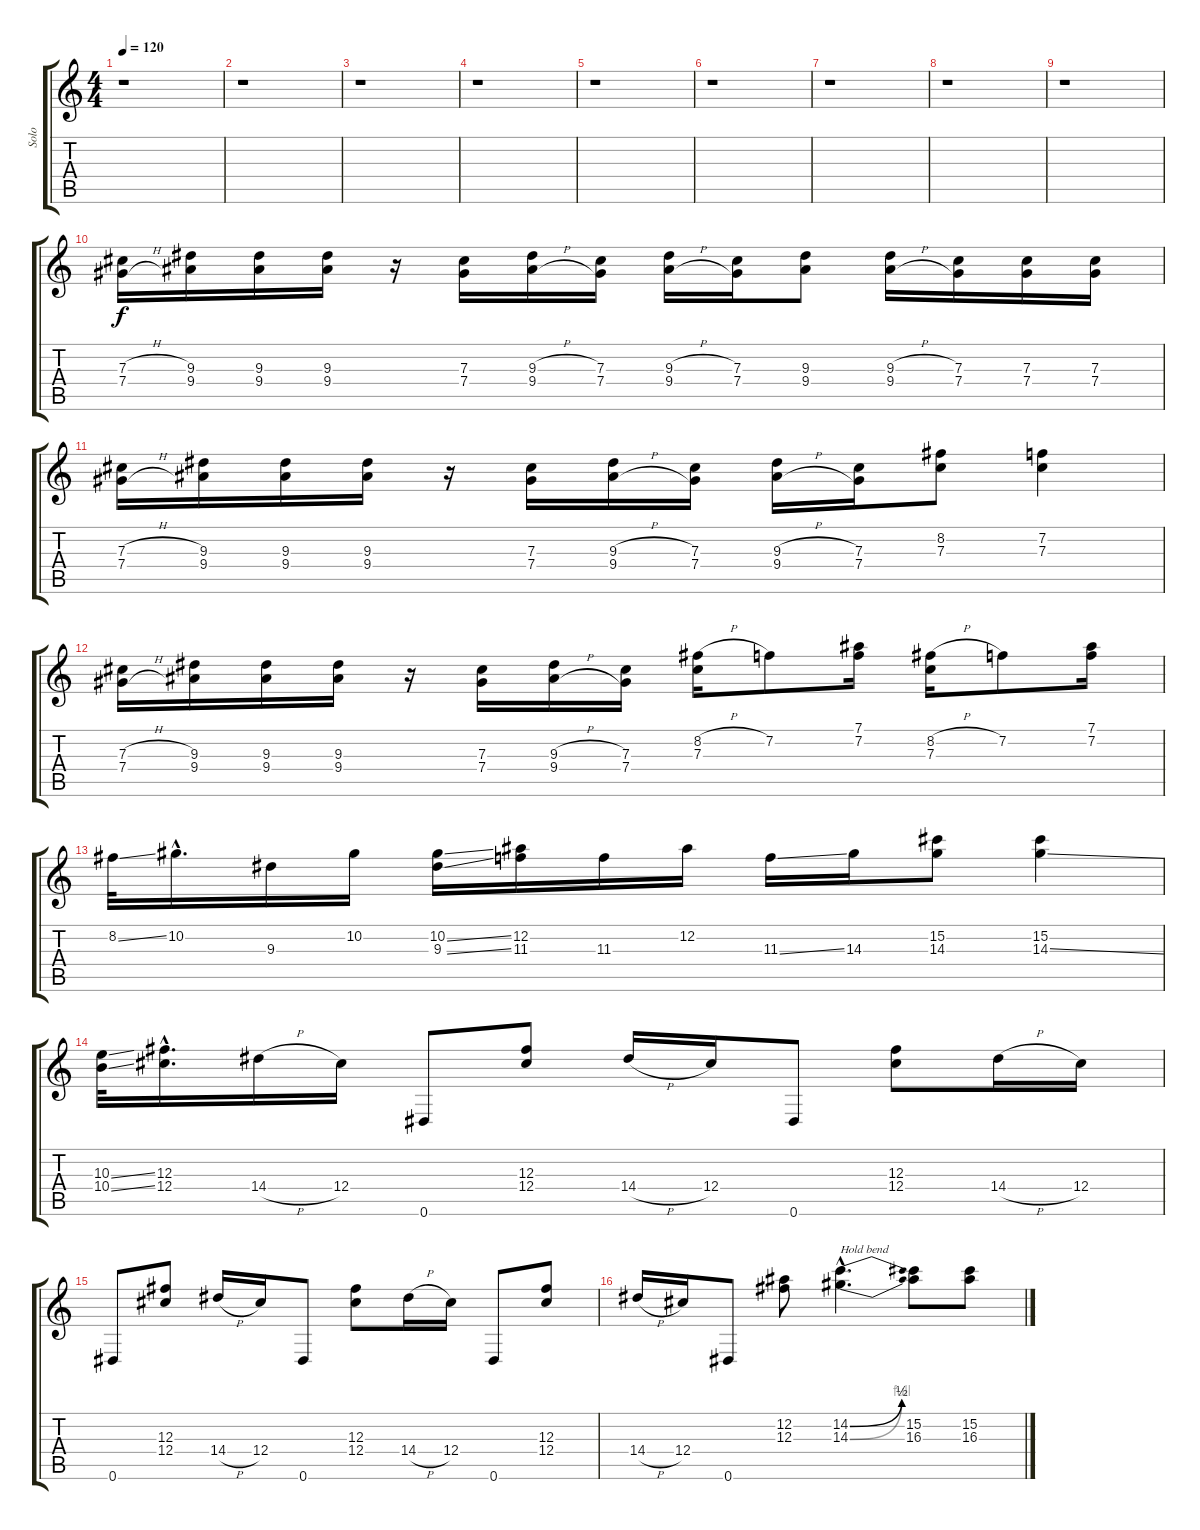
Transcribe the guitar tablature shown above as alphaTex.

\track ("Solo" "Solo") {instrument distortionguitar}
\staff {score tabs}
\tuning (Eb4 Bb3 Gb3 Db3 Ab2 Eb2) {hide}
\ts (4 4)
\tempo 120
\clef g2
\ks c
r.1{dy f} |
r.1 |
r.1 |
r.1 |
r.1 |
r.1 |
r.1 |
r.1 |
r.1 |
(7.3{h} 7.4{h}).16 (9.3 9.4).16 (9.3 9.4).16 (9.3 9.4).16 r.16 (7.3 7.4).16 (9.3{h} 9.4{h}).16 (7.3 7.4).16 (9.3{h} 9.4{h}).16 (7.3 7.4).16 (9.3 9.4).8 (9.3{h} 9.4{h}).16 (7.3 7.4).16 (7.3 7.4).16 (7.3 7.4).16 |
(7.3{h} 7.4{h}).16 (9.3 9.4).16 (9.3 9.4).16 (9.3 9.4).16 r.16 (7.3 7.4).16 (9.3{h} 9.4{h}).16 (7.3 7.4).16 (9.3{h} 9.4{h}).16 (7.3 7.4).16 (8.2 7.3).8 (7.2 7.3).4 |
(7.3{h} 7.4{h}).16 (9.3 9.4).16 (9.3 9.4).16 (9.3 9.4).16 r.16 (7.3 7.4).16 (9.3{h} 9.4{h}).16 (7.3 7.4).16 (8.2{h} 7.3).16 7.2.8 (7.1 7.2).16 (8.2{h} 7.3).16 7.2.8 (7.1 7.2).16 |
8.2{ss}.32 10.2{hac}.16{d} 9.3.16 10.2.16 (10.2{ss} 9.3{ss}).16 (12.2 11.3).16 11.3.16 12.2.16 11.3{ss}.16 14.3.16 (15.2 14.3).8 (15.2 14.3{ss}).4 |
(10.3{ss} 10.4{ss}).32 (12.3{hac} 12.4{hac}).16{d} 14.4{h}.16 12.4.16 0.6.8 (12.3 12.4).8 14.4{h}.16 12.4.16 0.6.8 (12.3 12.4).8 14.4{h}.16 12.4.16 |
0.6.8 (12.3 12.4).8 14.4{h}.16 12.4.16 0.6.8 (12.3 12.4).8 14.4{h}.16 12.4.16 0.6.8 (12.3 12.4).8 |
14.4{h}.16 12.4.16 0.6.8 (12.2 12.3).8 (14.2{be (bend 0 0 60 2) hac} 14.3{be (bend 0 0 60 4) hac}).4{d txt "Hold bend"} (15.2 16.3).8 (15.2 16.3).8
